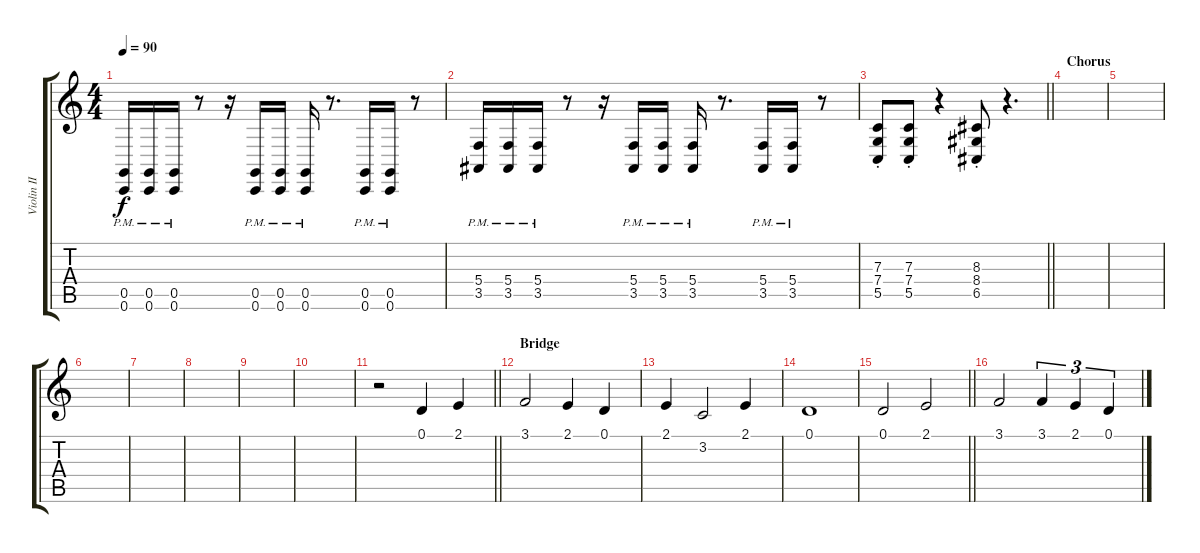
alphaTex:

\track ("Violin II" "Violin II") {instrument violin}
\staff {score tabs}
\tuning (D4 A3 F3 C3 G2 C2) {hide}
\ts (4 4)
\tempo 90
\clef g2
\ks c
(0.5{pm} 0.6{pm}).16{dy f} (0.5{pm} 0.6{pm}).16 (0.5{pm} 0.6{pm}).16 r.8 r.16 (0.5{pm} 0.6{pm}).16 (0.5{pm} 0.6{pm}).16 (0.5{pm} 0.6{pm}).16 r.8{d} (0.5{pm} 0.6{pm}).16 (0.5{pm} 0.6{pm}).16 r.8 |
(5.4{pm} 3.5{pm}).16 (5.4{pm} 3.5{pm}).16 (5.4{pm} 3.5{pm}).16 r.8 r.16 (5.4{pm} 3.5{pm}).16 (5.4{pm} 3.5{pm}).16 (5.4{pm} 3.5{pm}).16 r.8{d} (5.4{pm} 3.5{pm}).16 (5.4{pm} 3.5{pm}).16 r.8 |
\barLineRight lightlight
(7.3 7.4 5.5{st}).8 (7.3 7.4 5.5{st}).8 r.4 (8.3 8.4 6.5{st}).8 r.4{d} |
\section ("" "Chorus")
|
|
|
|
|
|
|
\barLineRight lightlight
r.2 0.1.4 2.1.4 |
\section ("" "Bridge")
3.1.2 2.1.4 0.1.4 |
2.1.4 3.2.2 2.1.4 |
0.1.1 |
\barLineRight lightlight
0.1.2 2.1.2 |
3.1.2 3.1.4{tu (3 2)} 2.1.4{tu (3 2)} 0.1.4{tu (3 2)}
